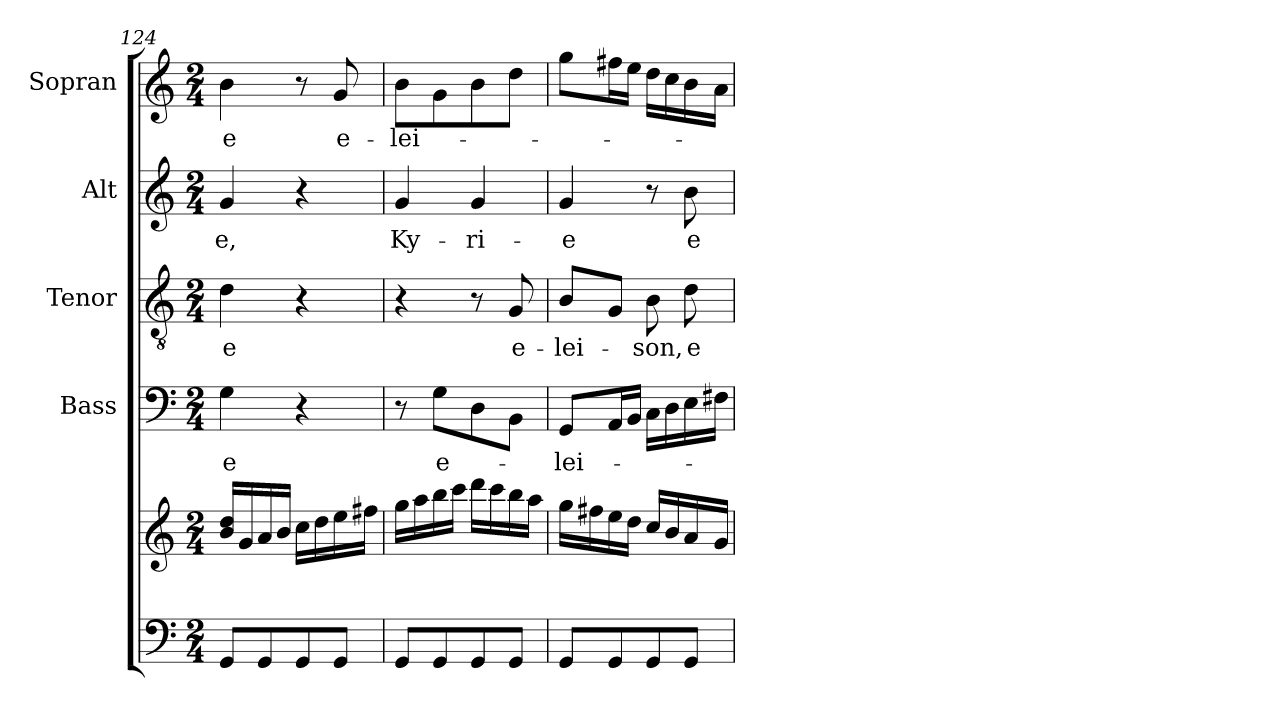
**kern	**kern	**kern	**text	**kern	**text	**kern	**text	**kern	**text
*part5	*part5	*part4	*part4	*part3	*part3	*part2	*part2	*part1	*part1
*staff6	*staff5	*staff4	*staff4	*staff3	*staff3	*staff2	*staff2	*staff1	*staff1
*	*	*I"Bass	*	*I"Tenor	*	*I"Alt	*	*I"Sopran	*
*	*	*I'B.	*	*I'T.	*	*I'A.	*	*I'S.	*
*clefF4	*clefG2	*clefF4	*	*clefGv2	*	*clefG2	*	*clefG2	*
*k[]	*k[]	*k[]	*	*k[]	*	*k[]	*	*k[]	*
*C:	*C:	*C:	*	*C:	*	*C:	*	*C:	*
*M2/4	*M2/4	*M2/4	*	*M2/4	*	*M2/4	*	*M2/4	*
=124	=124	=124	=124	=124	=124	=124	=124	=124	=124
!	!	!	!LO:LY:b	!	!LO:LY:b	!	!LO:LY:b	!	!LO:LY:b
8GG/L	16b/ 16dd/LL	4G\	-e	4d\	-e	4g/	-e,	4b\	-e
.	16g/	.	.	.	.	.	.	.	.
8GG/	16a/	.	.	.	.	.	.	.	.
.	16b/JJ	.	.	.	.	.	.	.	.
8GG/	16cc\LL	4r	.	4r	.	4r	.	8r	.
.	16dd\	.	.	.	.	.	.	.	.
!	!	!	!	!	!	!	!	!	!LO:LY:b
8GG/J	16ee\	.	.	.	.	.	.	8g/	e-
.	16ff#X\JJ	.	.	.	.	.	.	.	.
=125	=125	=125	=125	=125	=125	=125	=125	=125	=125
!	!	!	!	!	!	!	!LO:LY:b	!	!LO:LY:b
8GG/L	16gg\LL	8r	.	4r	.	4g/	Ky-	8b\L	-lei-
.	16aa\	.	.	.	.	.	.	.	.
!	!	!	!LO:LY:b	!	!	!	!	!	!
8GG/	16bb\	8G\L	e-	.	.	.	.	8g\	.
.	16ccc\JJ	.	.	.	.	.	.	.	.
!	!	!	!	!	!	!	!LO:LY:b	!	!
8GG/	16ddd\LL	8D\	.	8r	.	4g/	-ri-	8b\	.
.	16ccc\	.	.	.	.	.	.	.	.
!	!	!	!	!	!LO:LY:b	!	!	!	!
8GG/J	16bb\	8BB\J	.	8G/	e-	.	.	8dd\J	.
.	16aa\JJ	.	.	.	.	.	.	.	.
=126	=126	=126	=126	=126	=126	=126	=126	=126	=126
!	!	!	!LO:LY:b	!	!LO:LY:b	!	!LO:LY:b	!	!
8GG/L	16gg\LL	8GG/L	-lei-	8B/L	-lei-	4g/	-e	8gg\L	.
.	16ff#X\	.	.	.	.	.	.	.	.
8GG/	16ee\	16AA/L	.	8G/J	.	.	.	16ff#X\L	.
.	16dd\JJ	16BB/JJ	.	.	.	.	.	16ee\JJ	.
!	!	!	!	!	!LO:LY:b	!	!	!	!
8GG/	16cc/LL	16C\LL	.	8B\	-son,	8r	.	16dd\LL	.
.	16b/	16D\	.	.	.	.	.	16cc\	.
!	!	!	!	!	!LO:LY:b	!	!LO:LY:b	!	!
8GG/J	16a/	16E\	.	8d\	e-	8b\	e-	16b\	.
.	16g/JJ	16F#X\JJ	.	.	.	.	.	16a\JJ	.
=	=	=	=	=	=	=	=	=	=
*-	*-	*-	*-	*-	*-	*-	*-	*-	*-
